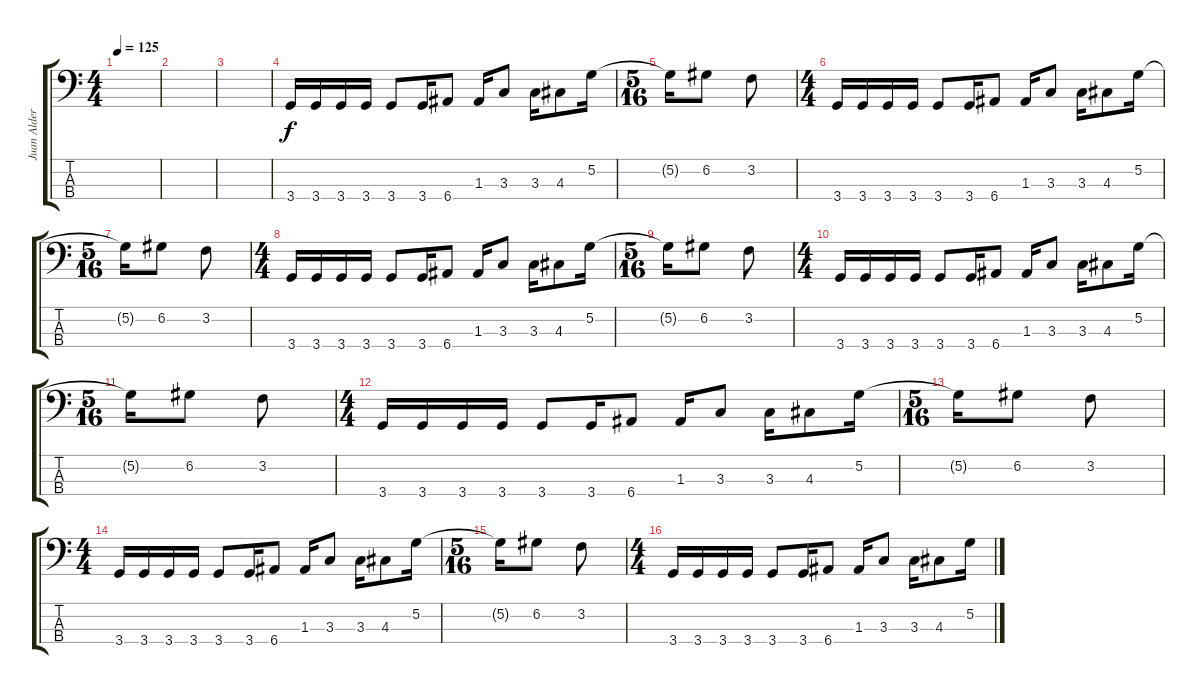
\track ("Juan Alderete" "Juan Alder") {instrument electricbassfinger}
\staff {score tabs}
\tuning (G2 D2 A1 E1) {hide}
\ts (4 4)
\tempo 125
\clef f4
\ks c
|
|
|
3.4.16{volume 14} 3.4.16 3.4.16 3.4.16 3.4.8 3.4.16 6.4.8 1.3.16 3.3.8 3.3.16 4.3.8 5.2.16 |
\ts (5 16)
5.2{t}.16 6.2.8 3.2.8 |
\ts (4 4)
3.4.16 3.4.16 3.4.16 3.4.16 3.4.8 3.4.16 6.4.8 1.3.16 3.3.8 3.3.16 4.3.8 5.2.16 |
\ts (5 16)
5.2{t}.16 6.2.8 3.2.8 |
\ts (4 4)
3.4.16 3.4.16 3.4.16 3.4.16 3.4.8 3.4.16 6.4.8 1.3.16 3.3.8 3.3.16 4.3.8 5.2.16 |
\ts (5 16)
5.2{t}.16 6.2.8 3.2.8 |
\ts (4 4)
3.4.16 3.4.16 3.4.16 3.4.16 3.4.8 3.4.16 6.4.8 1.3.16 3.3.8 3.3.16 4.3.8 5.2.16 |
\ts (5 16)
5.2{t}.16 6.2.8 3.2.8 |
\ts (4 4)
3.4.16 3.4.16 3.4.16 3.4.16 3.4.8 3.4.16 6.4.8 1.3.16 3.3.8 3.3.16 4.3.8 5.2.16 |
\ts (5 16)
5.2{t}.16 6.2.8 3.2.8 |
\ts (4 4)
3.4.16 3.4.16 3.4.16 3.4.16 3.4.8 3.4.16 6.4.8 1.3.16 3.3.8 3.3.16 4.3.8 5.2.16 |
\ts (5 16)
5.2{t}.16 6.2.8 3.2.8 |
\ts (4 4)
3.4.16 3.4.16 3.4.16 3.4.16 3.4.8 3.4.16 6.4.8 1.3.16 3.3.8 3.3.16 4.3.8 5.2.16
